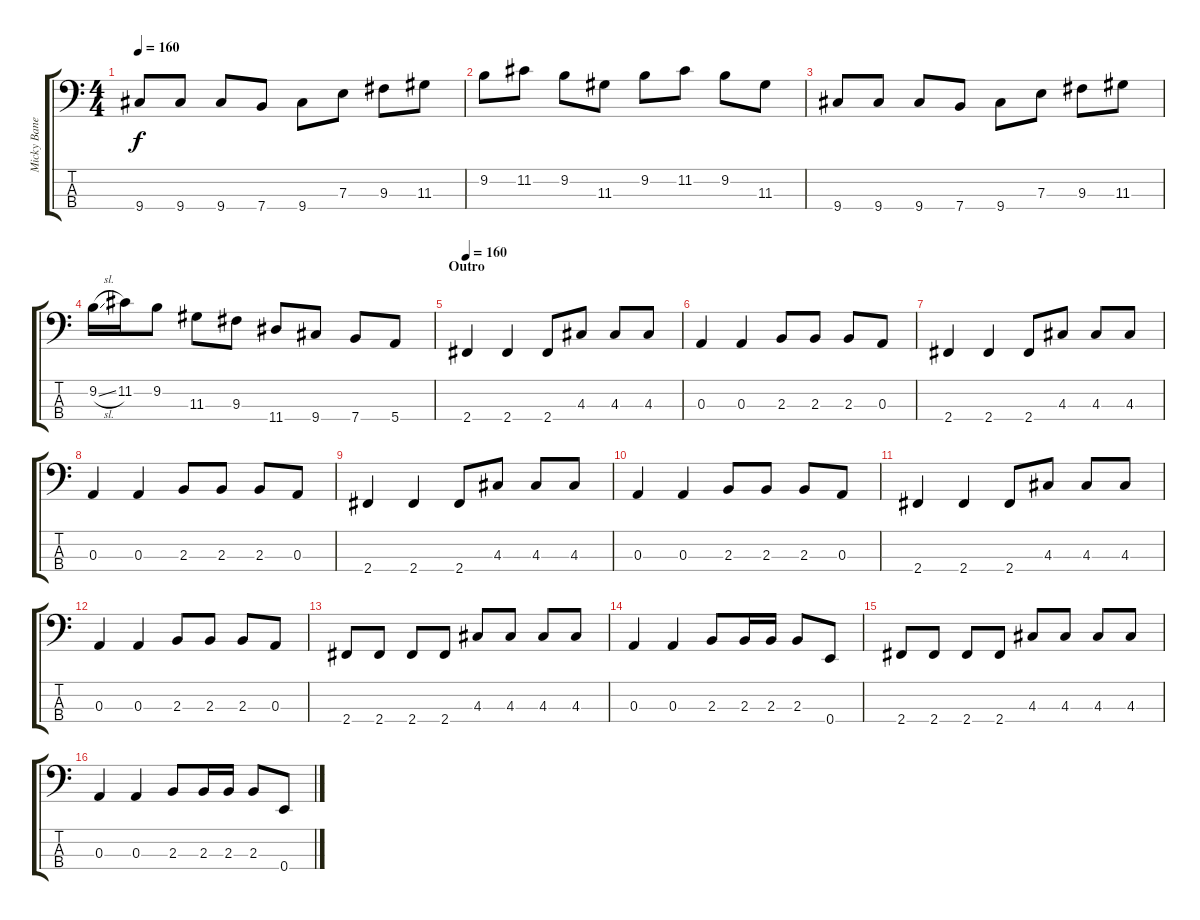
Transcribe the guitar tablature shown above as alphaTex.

\track ("Micky Bane" "Micky Bane") {instrument electricbasspick}
\staff {score tabs}
\tuning (G2 D2 A1 E1) {hide}
\ts (4 4)
\tempo 160
\clef f4
\ks c
9.4.8{dy f} 9.4.8 9.4.8 7.4.8 9.4.8 7.3.8 9.3.8 11.3.8 |
9.2.8 11.2.8 9.2.8 11.3.8 9.2.8 11.2.8 9.2.8 11.3.8 |
9.4.8 9.4.8 9.4.8 7.4.8 9.4.8 7.3.8 9.3.8 11.3.8 |
9.2{sl}.16 11.2.16 9.2.8 11.3.8 9.3.8 11.4.8 9.4.8 7.4.8 5.4.8 |
\section ("" "Outro")
\tempo 160
2.4.4 2.4.4 2.4.8 4.3.8 4.3.8 4.3.8 |
0.3.4 0.3.4 2.3.8 2.3.8 2.3.8 0.3.8 |
2.4.4 2.4.4 2.4.8 4.3.8 4.3.8 4.3.8 |
0.3.4 0.3.4 2.3.8 2.3.8 2.3.8 0.3.8 |
2.4.4 2.4.4 2.4.8 4.3.8 4.3.8 4.3.8 |
0.3.4 0.3.4 2.3.8 2.3.8 2.3.8 0.3.8 |
2.4.4 2.4.4 2.4.8 4.3.8 4.3.8 4.3.8 |
0.3.4 0.3.4 2.3.8 2.3.8 2.3.8 0.3.8 |
2.4.8 2.4.8 2.4.8 2.4.8 4.3.8 4.3.8 4.3.8 4.3.8 |
0.3.4 0.3.4 2.3.8 2.3.16 2.3.16 2.3.8 0.4.8 |
2.4.8 2.4.8 2.4.8 2.4.8 4.3.8 4.3.8 4.3.8 4.3.8 |
0.3.4 0.3.4 2.3.8 2.3.16 2.3.16 2.3.8 0.4.8
